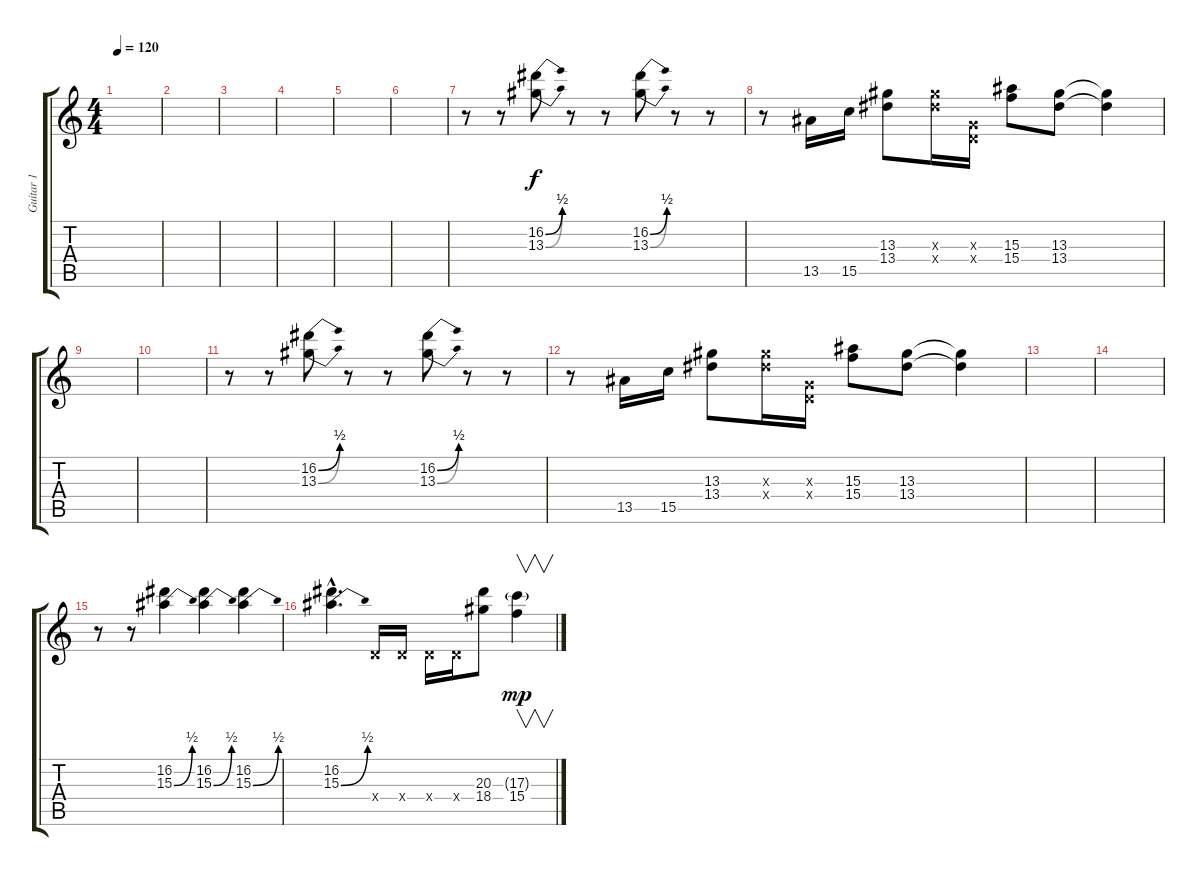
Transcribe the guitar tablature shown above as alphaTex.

\track ("Guitar 1" "Guitar 1") {instrument distortionguitar}
\staff {score tabs}
\tuning (E4 B3 G3 D3 A2 E2) {hide}
\ts (4 4)
\tempo 120
\clef g2
\ks c
|
|
|
|
|
|
r.8 r.8 (16.2{be (bend 0 0 60 2)} 13.3{be (bend 0 0 60 2)}).8 r.8 r.8 (16.2{be (bend 0 0 60 2)} 13.3{be (bend 0 0 60 2)}).8 r.8 r.8 |
r.8 13.5.16 15.5.16 (13.3 13.4).8 (13.3{x} 13.4{x}).16 (0.3{x} 0.4{x}).16 (15.3 15.4).8 (13.3 13.4).8 (13.3{t} 13.4{t}).4 |
|
|
r.8 r.8 (16.2{be (bend 0 0 60 2)} 13.3{be (bend 0 0 60 2)}).8 r.8 r.8 (16.2{be (bend 0 0 60 2)} 13.3{be (bend 0 0 60 2)}).8 r.8 r.8 |
r.8 13.5.16 15.5.16 (13.3 13.4).8 (13.3{x} 13.4{x}).16 (0.3{x} 0.4{x}).16 (15.3 15.4).8 (13.3 13.4).8 (13.3{t} 13.4{t}).4 |
|
|
r.8 r.8 (16.2 15.3{be (bend 0 0 60 2)}).4 (16.2 15.3{be (bend 0 0 60 2)}).4 (16.2 15.3{be (bend 0 0 60 2)}).4 |
(16.2{hac} 15.3{be (bend 0 0 60 2) hac}).4{d} 0.4{x}.16 0.4{x}.16 0.4{x}.16 0.4{x}.16 (20.3 18.4).8 (17.3{g} 15.4).4{v dy mp}
